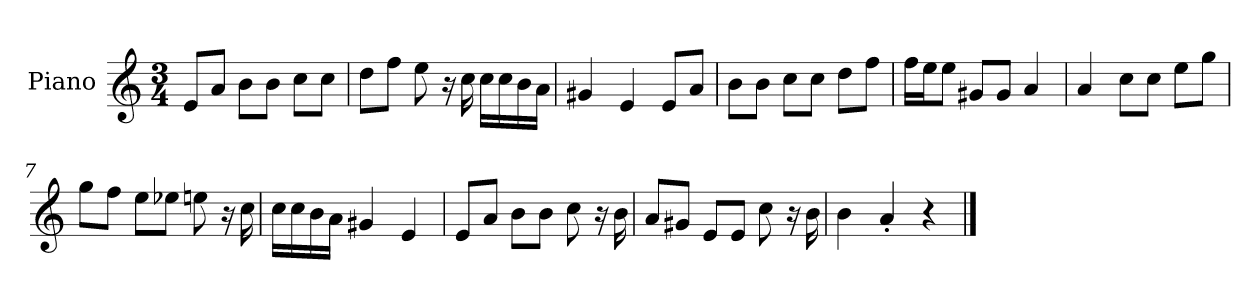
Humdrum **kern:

**kern
*part1
*staff1
*I"Piano
*I'P-no
*clefG2
*k[]
*M3/4
*MM92
=1
8e/L
8a/J
8b\L
8b\J
8cc\L
8cc\J
=2
8dd\L
8ff\J
8ee\
16r
16cc\
16cc\LL
16cc\
16b\
16a\JJ
=3
4g#X/
4e/
8e/L
8a/J
=4
8b\L
8b\J
8cc\L
8cc\J
8dd\L
8ff\J
=5
16ff\LL
16ee\J
8ee\J
8g#X/L
8g#/J
4a/
=6
4a/
8cc\L
8cc\J
8ee\L
8gg\J
!!LO:LB:g=z
=7
8gg\L
8ff\J
8ee\L
8ee-X\J
8een\
16r
16cc\
=8
16cc\LL
16cc\
16b\
16a\JJ
4g#X/
4e/
=9
8e/L
8a/J
8b\L
8b\J
8cc\
16r
16b\
=10
8a/L
8g#X/J
8e/L
8e/J
8cc\
16r
16b\
=11
4b\
4a'/
4r
==
*-
